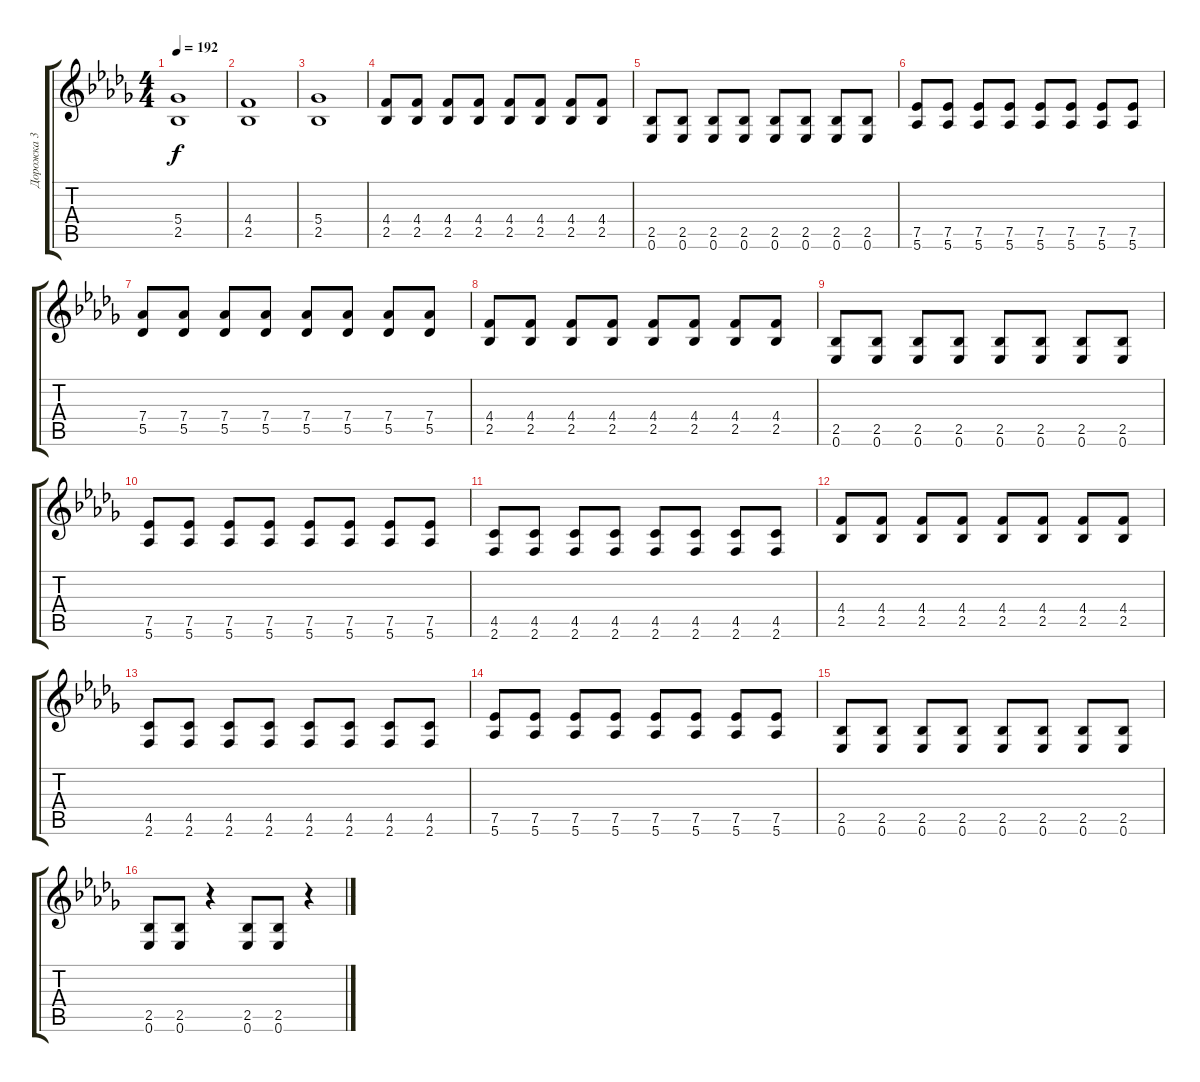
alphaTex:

\track ("Дорожка 3" "Дорожка 3") {instrument distortionguitar}
\staff {score tabs}
\tuning (Eb4 Bb3 Gb3 Db3 Ab2 Eb2) {hide}
\ts (4 4)
\tempo 192
\clef g2
\ks bbminor
(5.4 2.5).1{dy f} |
(4.4 2.5).1 |
(5.4 2.5).1 |
(4.4 2.5).8 (4.4 2.5).8 (4.4 2.5).8 (4.4 2.5).8 (4.4 2.5).8 (4.4 2.5).8 (4.4 2.5).8 (4.4 2.5).8 |
(2.5 0.6).8 (2.5 0.6).8 (2.5 0.6).8 (2.5 0.6).8 (2.5 0.6).8 (2.5 0.6).8 (2.5 0.6).8 (2.5 0.6).8 |
(7.5 5.6).8 (7.5 5.6).8 (7.5 5.6).8 (7.5 5.6).8 (7.5 5.6).8 (7.5 5.6).8 (7.5 5.6).8 (7.5 5.6).8 |
(7.4 5.5).8 (7.4 5.5).8 (7.4 5.5).8 (7.4 5.5).8 (7.4 5.5).8 (7.4 5.5).8 (7.4 5.5).8 (7.4 5.5).8 |
(4.4 2.5).8 (4.4 2.5).8 (4.4 2.5).8 (4.4 2.5).8 (4.4 2.5).8 (4.4 2.5).8 (4.4 2.5).8 (4.4 2.5).8 |
(2.5 0.6).8 (2.5 0.6).8 (2.5 0.6).8 (2.5 0.6).8 (2.5 0.6).8 (2.5 0.6).8 (2.5 0.6).8 (2.5 0.6).8 |
(7.5 5.6).8 (7.5 5.6).8 (7.5 5.6).8 (7.5 5.6).8 (7.5 5.6).8 (7.5 5.6).8 (7.5 5.6).8 (7.5 5.6).8 |
(4.5 2.6).8 (4.5 2.6).8 (4.5 2.6).8 (4.5 2.6).8 (4.5 2.6).8 (4.5 2.6).8 (4.5 2.6).8 (4.5 2.6).8 |
(4.4 2.5).8 (4.4 2.5).8 (4.4 2.5).8 (4.4 2.5).8 (4.4 2.5).8 (4.4 2.5).8 (4.4 2.5).8 (4.4 2.5).8 |
(4.5 2.6).8 (4.5 2.6).8 (4.5 2.6).8 (4.5 2.6).8 (4.5 2.6).8 (4.5 2.6).8 (4.5 2.6).8 (4.5 2.6).8 |
(7.5 5.6).8 (7.5 5.6).8 (7.5 5.6).8 (7.5 5.6).8 (7.5 5.6).8 (7.5 5.6).8 (7.5 5.6).8 (7.5 5.6).8 |
(2.5 0.6).8 (2.5 0.6).8 (2.5 0.6).8 (2.5 0.6).8 (2.5 0.6).8 (2.5 0.6).8 (2.5 0.6).8 (2.5 0.6).8 |
(2.5 0.6).8 (2.5 0.6).8 r.4 (2.5 0.6).8 (2.5 0.6).8 r.4
